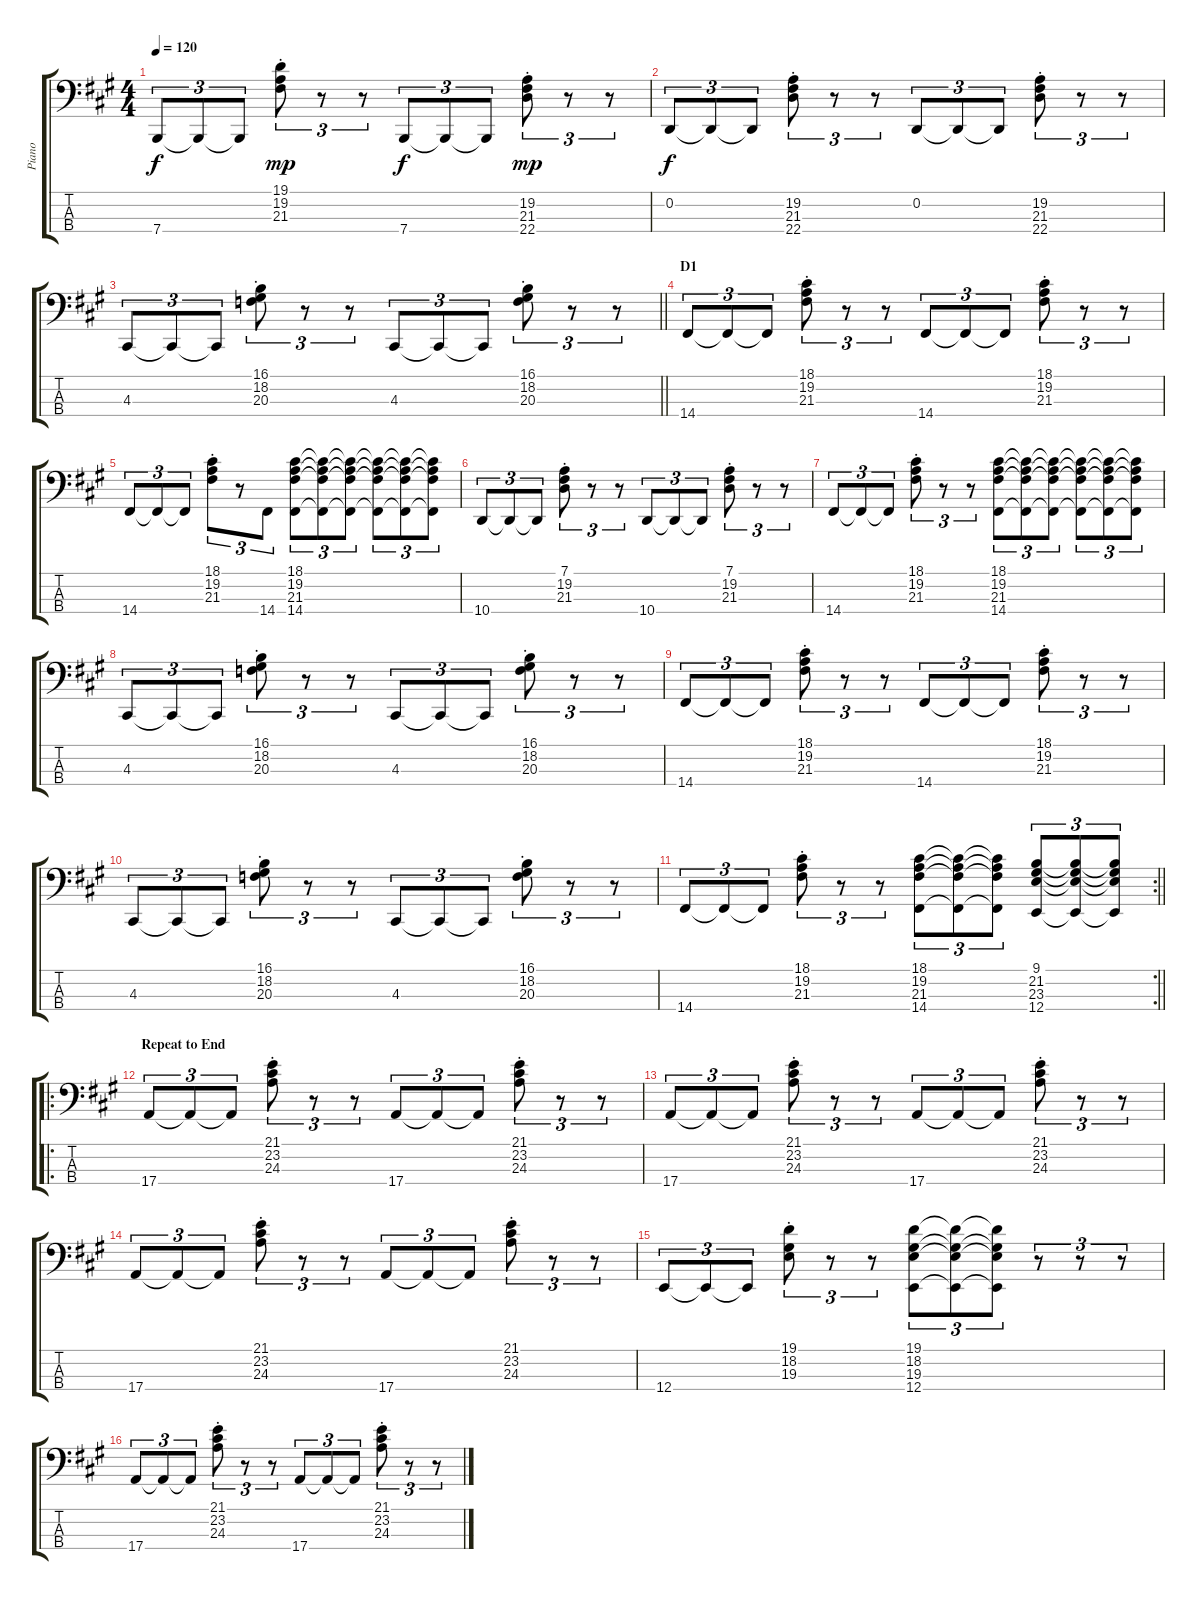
\track ("Piano" "Piano") {instrument acousticgrandpiano}
\staff {score tabs}
\tuning (G2 D2 A1 E1) {hide}
\ts (4 4)
\tempo 120
\clef f4
\ks a
7.4.8{tu (3 2) dy f} 7.4{t}.8{tu (3 2)} 7.4{t}.8{tu (3 2)} (19.1 19.2{st} 21.3{st}).8{tu (3 2) dy mp} r.8{tu (3 2)} r.8{tu (3 2)} 7.4.8{tu (3 2) dy f} 7.4{t}.8{tu (3 2)} 7.4{t}.8{tu (3 2)} (19.2{st} 21.3{st} 22.4).8{tu (3 2) dy mp} r.8{tu (3 2)} r.8{tu (3 2)} |
0.2.8{tu (3 2) dy f} 0.2{t}.8{tu (3 2)} 0.2{t}.8{tu (3 2)} (19.2{st} 21.3{st} 22.4{st}).8{tu (3 2)} r.8{tu (3 2)} r.8{tu (3 2)} 0.2.8{tu (3 2)} 0.2{t}.8{tu (3 2)} 0.2{t}.8{tu (3 2)} (19.2{st} 21.3{st} 22.4{st}).8{tu (3 2)} r.8{tu (3 2)} r.8{tu (3 2)} |
\barLineRight lightlight
4.3.8{tu (3 2)} 4.3{t}.8{tu (3 2)} 4.3{t}.8{tu (3 2)} (16.1{st} 18.2{st} 20.3{st}).8{tu (3 2)} r.8{tu (3 2)} r.8{tu (3 2)} 4.3.8{tu (3 2)} 4.3{t}.8{tu (3 2)} 4.3{t}.8{tu (3 2)} (16.1{st} 18.2{st} 20.3{st}).8{tu (3 2)} r.8{tu (3 2)} r.8{tu (3 2)} |
\section ("" "D1")
14.4.8{tu (3 2)} 14.4{t}.8{tu (3 2)} 14.4{t}.8{tu (3 2)} (18.1{st} 19.2{st} 21.3{st}).8{tu (3 2)} r.8{tu (3 2)} r.8{tu (3 2)} 14.4.8{tu (3 2)} 14.4{t}.8{tu (3 2)} 14.4{t}.8{tu (3 2)} (18.1{st} 19.2{st} 21.3{st}).8{tu (3 2)} r.8{tu (3 2)} r.8{tu (3 2)} |
14.4.8{tu (3 2)} 14.4{t}.8{tu (3 2)} 14.4{t}.8{tu (3 2)} (18.1{st} 19.2{st} 21.3{st}).8{tu (3 2)} r.8{tu (3 2)} 14.4.8{tu (3 2)} (18.1 19.2 21.3 14.4).8{tu (3 2)} (18.1{t} 19.2{t} 21.3{t} 14.4{t}).8{tu (3 2)} (18.1{t} 19.2{t} 21.3{t} 14.4{t}).8{tu (3 2)} (18.1{t} 19.2{t} 21.3{t} 14.4{t}).8{tu (3 2)} (18.1{t} 19.2{t} 21.3{t} 14.4{t}).8{tu (3 2)} (18.1{t} 19.2{t} 21.3{t} 14.4{t}).8{tu (3 2)} |
10.4.8{tu (3 2)} 10.4{t}.8{tu (3 2)} 10.4{t}.8{tu (3 2)} (7.1{st} 19.2{st} 21.3{st}).8{tu (3 2)} r.8{tu (3 2)} r.8{tu (3 2)} 10.4.8{tu (3 2)} 10.4{t}.8{tu (3 2)} 10.4{t}.8{tu (3 2)} (7.1{st} 19.2{st} 21.3{st}).8{tu (3 2)} r.8{tu (3 2)} r.8{tu (3 2)} |
14.4.8{tu (3 2)} 14.4{t}.8{tu (3 2)} 14.4{t}.8{tu (3 2)} (18.1{st} 19.2{st} 21.3{st}).8{tu (3 2)} r.8{tu (3 2)} r.8{tu (3 2)} (18.1 19.2 21.3 14.4).8{tu (3 2)} (18.1{t} 19.2{t} 21.3{t} 14.4{t}).8{tu (3 2)} (18.1{t} 19.2{t} 21.3{t} 14.4{t}).8{tu (3 2)} (18.1{t} 19.2{t} 21.3{t} 14.4{t}).8{tu (3 2)} (18.1{t} 19.2{t} 21.3{t} 14.4{t}).8{tu (3 2)} (18.1{t} 19.2{t} 21.3{t} 14.4{t}).8{tu (3 2)} |
4.3.8{tu (3 2)} 4.3{t}.8{tu (3 2)} 4.3{t}.8{tu (3 2)} (16.1{st} 18.2{st} 20.3{st}).8{tu (3 2)} r.8{tu (3 2)} r.8{tu (3 2)} 4.3.8{tu (3 2)} 4.3{t}.8{tu (3 2)} 4.3{t}.8{tu (3 2)} (16.1{st} 18.2{st} 20.3{st}).8{tu (3 2)} r.8{tu (3 2)} r.8{tu (3 2)} |
14.4.8{tu (3 2)} 14.4{t}.8{tu (3 2)} 14.4{t}.8{tu (3 2)} (18.1{st} 19.2{st} 21.3{st}).8{tu (3 2)} r.8{tu (3 2)} r.8{tu (3 2)} 14.4.8{tu (3 2)} 14.4{t}.8{tu (3 2)} 14.4{t}.8{tu (3 2)} (18.1{st} 19.2{st} 21.3{st}).8{tu (3 2)} r.8{tu (3 2)} r.8{tu (3 2)} |
4.3.8{tu (3 2)} 4.3{t}.8{tu (3 2)} 4.3{t}.8{tu (3 2)} (16.1{st} 18.2{st} 20.3{st}).8{tu (3 2)} r.8{tu (3 2)} r.8{tu (3 2)} 4.3.8{tu (3 2)} 4.3{t}.8{tu (3 2)} 4.3{t}.8{tu (3 2)} (16.1{st} 18.2{st} 20.3{st}).8{tu (3 2)} r.8{tu (3 2)} r.8{tu (3 2)} |
\rc 2
\barLineRight lightlight
14.4.8{tu (3 2)} 14.4{t}.8{tu (3 2)} 14.4{t}.8{tu (3 2)} (18.1{st} 19.2{st} 21.3{st}).8{tu (3 2)} r.8{tu (3 2)} r.8{tu (3 2)} (18.1 19.2 21.3 14.4).8{tu (3 2)} (18.1{t} 19.2{t} 21.3{t} 14.4{t}).8{tu (3 2)} (18.1{t} 19.2{t} 21.3{t} 14.4{t}).8{tu (3 2)} (9.1 21.2 23.3 12.4).8{tu (3 2)} (9.1{t} 21.2{t} 23.3{t} 12.4{t}).8{tu (3 2)} (9.1{t} 21.2{t} 23.3{t} 12.4{t}).8{tu (3 2)} |
\ro
\section ("" "Repeat to End")
17.4.8{tu (3 2)} 17.4{t}.8{tu (3 2)} 17.4{t}.8{tu (3 2)} (21.1{st} 23.2{st} 24.3{st}).8{tu (3 2)} r.8{tu (3 2)} r.8{tu (3 2)} 17.4.8{tu (3 2)} 17.4{t}.8{tu (3 2)} 17.4{t}.8{tu (3 2)} (21.1{st} 23.2{st} 24.3).8{tu (3 2)} r.8{tu (3 2)} r.8{tu (3 2)} |
17.4.8{tu (3 2)} 17.4{t}.8{tu (3 2)} 17.4{t}.8{tu (3 2)} (21.1{st} 23.2{st} 24.3{st}).8{tu (3 2)} r.8{tu (3 2)} r.8{tu (3 2)} 17.4.8{tu (3 2)} 17.4{t}.8{tu (3 2)} 17.4{t}.8{tu (3 2)} (21.1{st} 23.2{st} 24.3).8{tu (3 2)} r.8{tu (3 2)} r.8{tu (3 2)} |
17.4.8{tu (3 2)} 17.4{t}.8{tu (3 2)} 17.4{t}.8{tu (3 2)} (21.1{st} 23.2{st} 24.3{st}).8{tu (3 2)} r.8{tu (3 2)} r.8{tu (3 2)} 17.4.8{tu (3 2)} 17.4{t}.8{tu (3 2)} 17.4{t}.8{tu (3 2)} (21.1{st} 23.2{st} 24.3).8{tu (3 2)} r.8{tu (3 2)} r.8{tu (3 2)} |
12.4.8{tu (3 2)} 12.4{t}.8{tu (3 2)} 12.4{t}.8{tu (3 2)} (19.1{st} 18.2{st} 19.3{st}).8{tu (3 2)} r.8{tu (3 2)} r.8{tu (3 2)} (19.1 18.2 19.3 12.4).8{tu (3 2)} (19.1{t} 18.2{t} 19.3{t} 12.4{t}).8{tu (3 2)} (19.1{t} 18.2{t} 19.3{t} 12.4{t}).8{tu (3 2)} r.8{tu (3 2)} r.8{tu (3 2)} r.8{tu (3 2)} |
17.4.8{tu (3 2)} 17.4{t}.8{tu (3 2)} 17.4{t}.8{tu (3 2)} (21.1{st} 23.2{st} 24.3{st}).8{tu (3 2)} r.8{tu (3 2)} r.8{tu (3 2)} 17.4.8{tu (3 2)} 17.4{t}.8{tu (3 2)} 17.4{t}.8{tu (3 2)} (21.1{st} 23.2{st} 24.3).8{tu (3 2)} r.8{tu (3 2)} r.8{tu (3 2)}
